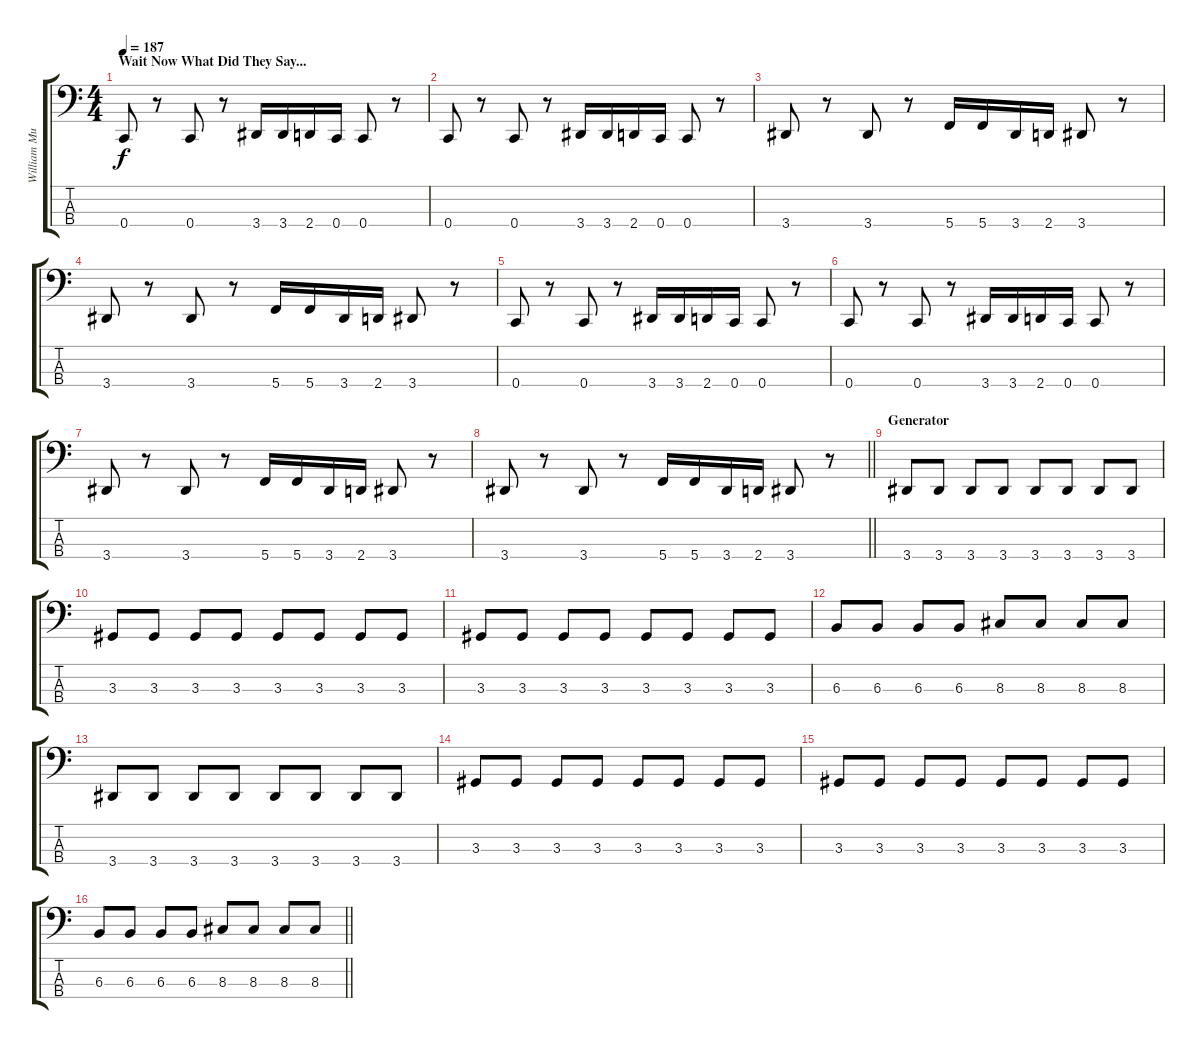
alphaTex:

\track ("William Murderface (Bass Guitar)" "William Mu") {instrument electricbassfinger}
\staff {score tabs}
\tuning (Eb2 Bb1 F1 C1) {hide}
\ts (4 4)
\section ("" "Wait Now What Did They Say...")
\tempo 187
\clef f4
\ks c
0.4.8{dy f} r.8 0.4.8 r.8 3.4.16 3.4.16 2.4.16 0.4.16 0.4.8 r.8 |
0.4.8 r.8 0.4.8 r.8 3.4.16 3.4.16 2.4.16 0.4.16 0.4.8 r.8 |
3.4.8 r.8 3.4.8 r.8 5.4.16 5.4.16 3.4.16 2.4.16 3.4.8 r.8 |
3.4.8 r.8 3.4.8 r.8 5.4.16 5.4.16 3.4.16 2.4.16 3.4.8 r.8 |
0.4.8 r.8 0.4.8 r.8 3.4.16 3.4.16 2.4.16 0.4.16 0.4.8 r.8 |
0.4.8 r.8 0.4.8 r.8 3.4.16 3.4.16 2.4.16 0.4.16 0.4.8 r.8 |
3.4.8 r.8 3.4.8 r.8 5.4.16 5.4.16 3.4.16 2.4.16 3.4.8 r.8 |
\barLineRight lightlight
3.4.8 r.8 3.4.8 r.8 5.4.16 5.4.16 3.4.16 2.4.16 3.4.8 r.8 |
\section ("" "Generator")
3.4.8 3.4.8 3.4.8 3.4.8 3.4.8 3.4.8 3.4.8 3.4.8 |
3.3.8 3.3.8 3.3.8 3.3.8 3.3.8 3.3.8 3.3.8 3.3.8 |
3.3.8 3.3.8 3.3.8 3.3.8 3.3.8 3.3.8 3.3.8 3.3.8 |
6.3.8 6.3.8 6.3.8 6.3.8 8.3.8 8.3.8 8.3.8 8.3.8 |
3.4.8 3.4.8 3.4.8 3.4.8 3.4.8 3.4.8 3.4.8 3.4.8 |
3.3.8 3.3.8 3.3.8 3.3.8 3.3.8 3.3.8 3.3.8 3.3.8 |
3.3.8 3.3.8 3.3.8 3.3.8 3.3.8 3.3.8 3.3.8 3.3.8 |
\barLineRight lightlight
6.3.8 6.3.8 6.3.8 6.3.8 8.3.8 8.3.8 8.3.8 8.3.8
